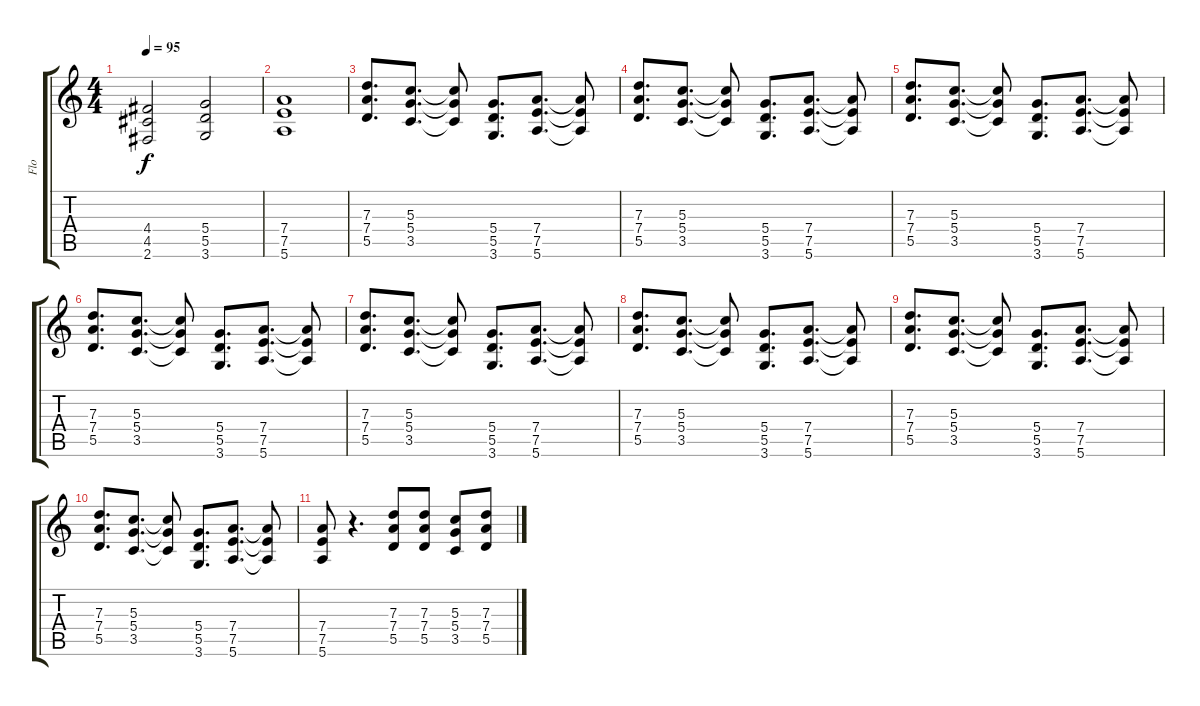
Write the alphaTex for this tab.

\track ("Flo" "Flo") {instrument distortionguitar}
\staff {score tabs}
\tuning (E4 B3 G3 D3 A2 E2) {hide}
\ts (4 4)
\tempo 95
\clef g2
\ks c
(4.4 4.5 2.6).2{dy f} (5.4 5.5 3.6).2 |
(7.4 7.5 5.6).1 |
(7.3 7.4 5.5).8{d} (5.3 5.4 3.5).8{d} (5.3{t} 5.4{t} 3.5{t}).8 (5.4 5.5 3.6).8{d} (7.4 7.5 5.6).8{d} (7.4{t} 7.5{t} 5.6{t}).8 |
(7.3 7.4 5.5).8{d} (5.3 5.4 3.5).8{d} (5.3{t} 5.4{t} 3.5{t}).8 (5.4 5.5 3.6).8{d} (7.4 7.5 5.6).8{d} (7.4{t} 7.5{t} 5.6{t}).8 |
(7.3 7.4 5.5).8{d} (5.3 5.4 3.5).8{d} (5.3{t} 5.4{t} 3.5{t}).8 (5.4 5.5 3.6).8{d} (7.4 7.5 5.6).8{d} (7.4{t} 7.5{t} 5.6{t}).8 |
(7.3 7.4 5.5).8{d} (5.3 5.4 3.5).8{d} (5.3{t} 5.4{t} 3.5{t}).8 (5.4 5.5 3.6).8{d} (7.4 7.5 5.6).8{d} (7.4{t} 7.5{t} 5.6{t}).8 |
(7.3 7.4 5.5).8{d} (5.3 5.4 3.5).8{d} (5.3{t} 5.4{t} 3.5{t}).8 (5.4 5.5 3.6).8{d} (7.4 7.5 5.6).8{d} (7.4{t} 7.5{t} 5.6{t}).8 |
(7.3 7.4 5.5).8{d} (5.3 5.4 3.5).8{d} (5.3{t} 5.4{t} 3.5{t}).8 (5.4 5.5 3.6).8{d} (7.4 7.5 5.6).8{d} (7.4{t} 7.5{t} 5.6{t}).8 |
(7.3 7.4 5.5).8{d} (5.3 5.4 3.5).8{d} (5.3{t} 5.4{t} 3.5{t}).8 (5.4 5.5 3.6).8{d} (7.4 7.5 5.6).8{d} (7.4{t} 7.5{t} 5.6{t}).8 |
(7.3 7.4 5.5).8{d} (5.3 5.4 3.5).8{d} (5.3{t} 5.4{t} 3.5{t}).8 (5.4 5.5 3.6).8{d} (7.4 7.5 5.6).8{d} (7.4{t} 7.5{t} 5.6{t}).8 |
(7.4 7.5 5.6).8 r.4{d} (7.3 7.4 5.5).8 (7.3 7.4 5.5).8 (5.3 5.4 3.5).8 (7.3 7.4 5.5).8
